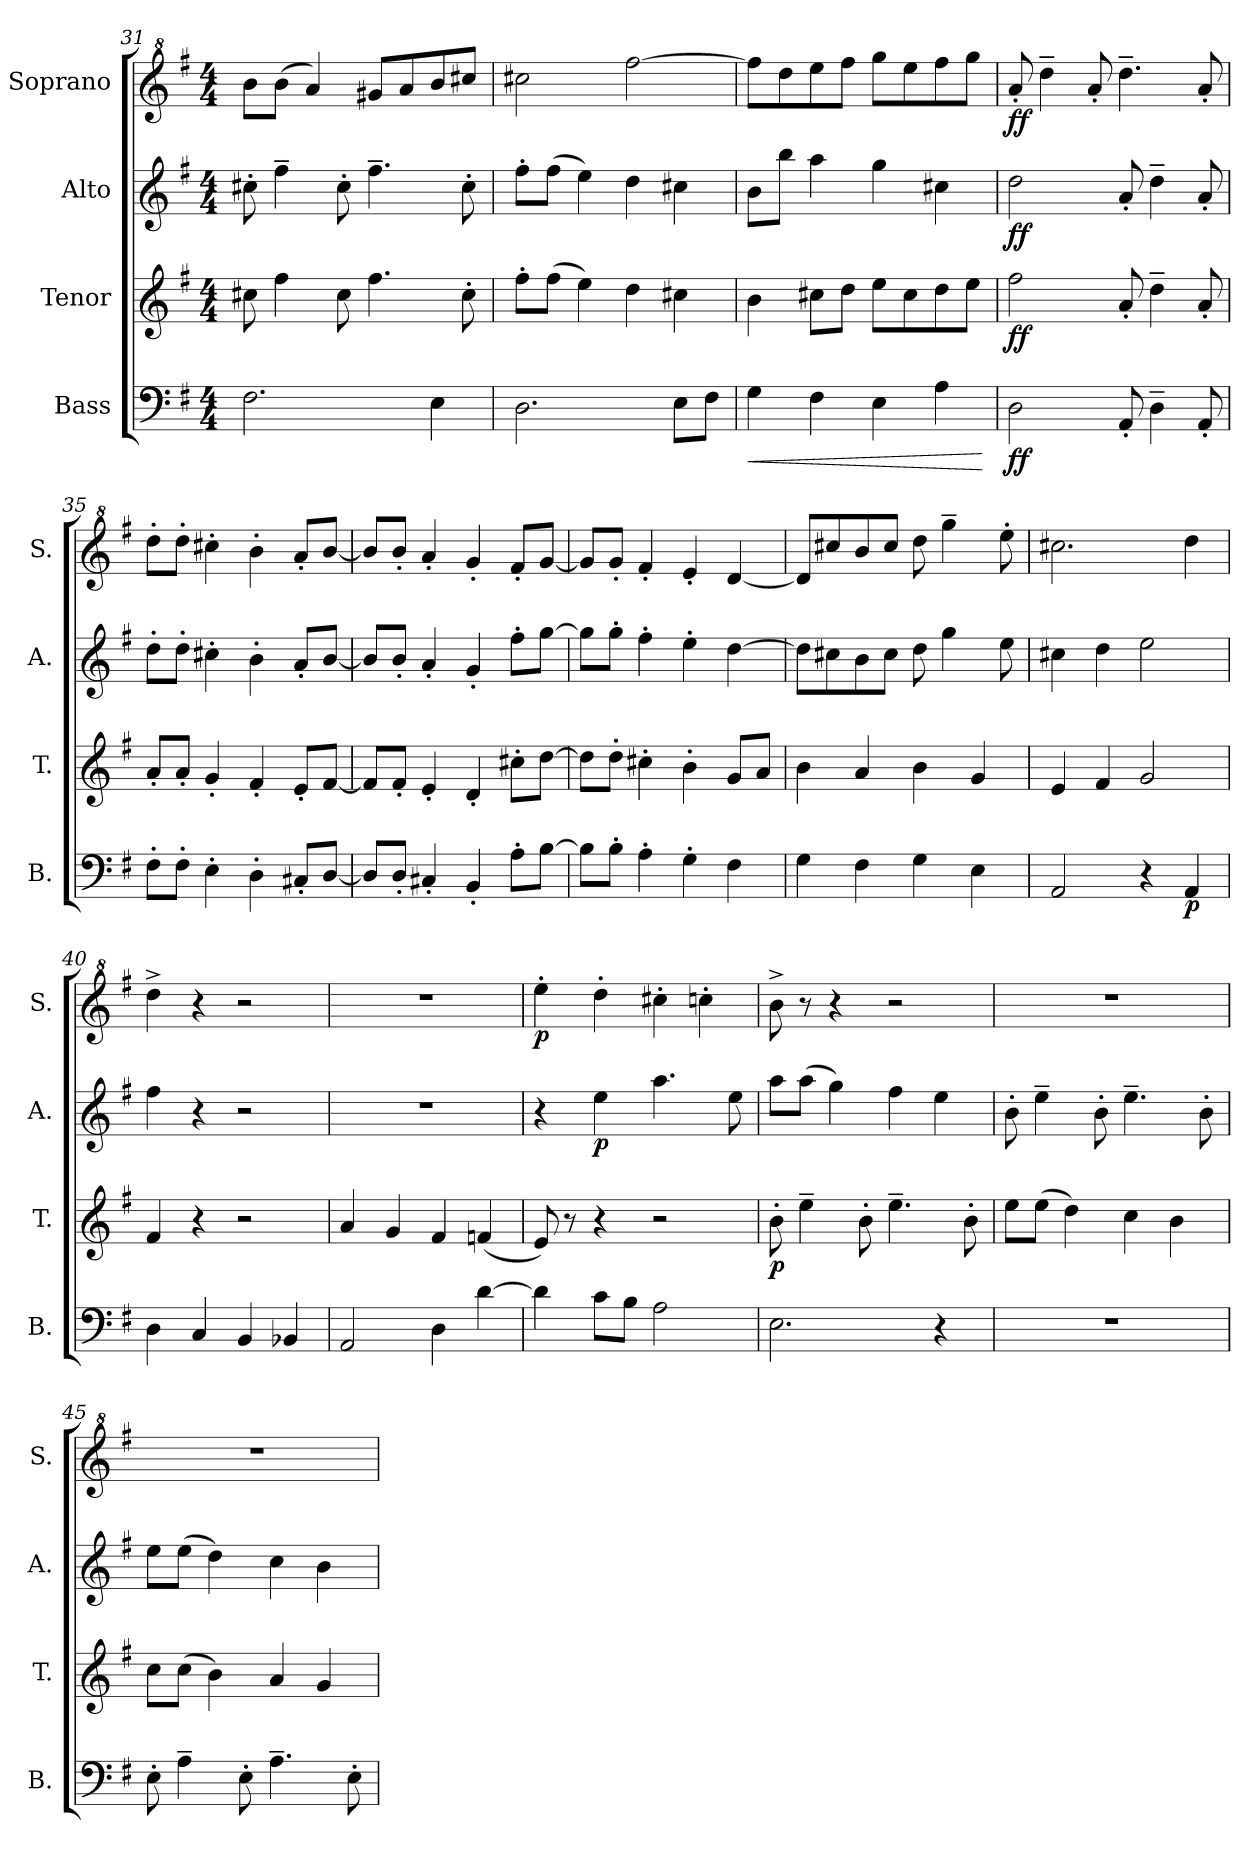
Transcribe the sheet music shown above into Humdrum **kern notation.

**kern	**dynam	**kern	**dynam	**kern	**dynam	**kern	**dynam
*part4	*part4	*part3	*part3	*part2	*part2	*part1	*part1
*staff4	*staff4	*staff3	*staff3	*staff2	*staff2	*staff1	*staff1
*I"Bass	*	*I"Tenor	*	*I"Alto	*	*I"Soprano	*
*I'B.	*	*I'T.	*	*I'A.	*	*I'S.	*
*clefF4	*	*clefG2	*	*clefG2	*	*clefG^2	*
*k[f#]	*	*k[f#]	*	*k[f#]	*	*k[f#]	*
*M4/4	*	*M4/4	*	*M4/4	*	*M4/4	*
=31	=31	=31	=31	=31	=31	=31	=31
2.F#\	.	8cc#X\	.	8cc#X'\	.	8bb\L	.
.	.	4ff#\	.	4ff#~\	.	(8bb\J	.
.	.	.	.	.	.	4aa/)	.
.	.	8cc#\	.	8cc#'\	.	.	.
.	.	4.ff#\	.	4.ff#~\	.	8gg#X/L	.
.	.	.	.	.	.	8aa/	.
4E\	.	.	.	.	.	8bb/	.
.	.	8cc#'\	.	8cc#'\	.	8ccc#X/J	.
=32	=32	=32	=32	=32	=32	=32	=32
2.D\	.	8ff#'\L	.	8ff#'\L	.	2ccc#X\	.
.	.	(8ff#\J	.	(8ff#\J	.	.	.
.	.	4ee\)	.	4ee\)	.	.	.
.	.	4dd\	.	4dd\	.	[2fff#\	.
8E\L	.	4cc#X\	.	4cc#X\	.	.	.
8F#\J	.	.	.	.	.	.	.
!!LO:LB:g=z
=33	=33	=33	=33	=33	=33	=33	=33
!	!LO:HP:b	!	!	!	!	!	!
4G\	<	4b\	.	8b\L	.	8fff#\L]	.
.	.	.	.	8bb\J	.	8ddd\	.
4F#\	.	8cc#X\L	.	4aa\	.	8eee\	.
.	.	8dd\J	.	.	.	8fff#\J	.
4E\	.	8ee\L	.	4gg\	.	8ggg\L	.
.	.	8cc#\	.	.	.	8eee\	.
4A\	.	8dd\	.	4cc#X\	.	8fff#\	.
.	.	8ee\J	.	.	.	8ggg\J	.
.	[	.	.	.	.	.	.
=34	=34	=34	=34	=34	=34	=34	=34
!	!LO:DY:b	!	!LO:DY:b	!	!LO:DY:b	!	!LO:DY:b
2D\	ff	2ff#\	ff	2dd\	ff	8aa'/	ff
.	.	.	.	.	.	4ddd~\	.
.	.	.	.	.	.	8aa'/	.
8AA'/	.	8a'/	.	8a'/	.	4.ddd~\	.
4D~\	.	4dd~\	.	4dd~\	.	.	.
8AA'/	.	8a'/	.	8a'/	.	8aa'/	.
=35	=35	=35	=35	=35	=35	=35	=35
8F#'\L	.	8a'/L	.	8dd'\L	.	8ddd'\L	.
8F#'\J	.	8a'/J	.	8dd'\J	.	8ddd'\J	.
4E'\	.	4g'/	.	4cc#X'\	.	4ccc#X'\	.
4D'\	.	4f#'/	.	4b'\	.	4bb'\	.
8C#X'/L	.	8e'/L	.	8a'/L	.	8aa'/L	.
[8D/J	.	[8f#/J	.	[8b/J	.	[8bb/J	.
=36	=36	=36	=36	=36	=36	=36	=36
8D/L]	.	8f#/L]	.	8b/L]	.	8bb/L]	.
8D'/J	.	8f#'/J	.	8b'/J	.	8bb'/J	.
4C#X'/	.	4e'/	.	4a'/	.	4aa'/	.
4BB'/	.	4d'/	.	4g'/	.	4gg'/	.
8A'\L	.	8cc#X'\L	.	8ff#'\L	.	8ff#'/L	.
[8B\J	.	[8dd\J	.	[8gg\J	.	[8gg/J	.
=37	=37	=37	=37	=37	=37	=37	=37
8B\L]	.	8dd\L]	.	8gg\L]	.	8gg/L]	.
8B'\J	.	8dd'\J	.	8gg'\J	.	8gg'/J	.
4A'\	.	4cc#X'\	.	4ff#'\	.	4ff#'/	.
4G'\	.	4b'\	.	4ee'\	.	4ee'/	.
4F#\	.	8g/L	.	[4dd\	.	[4dd/	.
.	.	8a/J	.	.	.	.	.
!!LO:LB:g=z
=38	=38	=38	=38	=38	=38	=38	=38
4G\	.	4b\	.	8dd\L]	.	8dd/L]	.
.	.	.	.	8cc#X\	.	8ccc#X/	.
4F#\	.	4a/	.	8b\	.	8bb/	.
.	.	.	.	8cc#\J	.	8ccc#/J	.
4G\	.	4b\	.	8dd\	.	8ddd\	.
.	.	.	.	4gg\	.	4ggg~\	.
4E\	.	4g/	.	.	.	.	.
.	.	.	.	8ee\	.	8eee'\	.
=39	=39	=39	=39	=39	=39	=39	=39
2AA/	.	4e/	.	4cc#X\	.	2.ccc#X\	.
.	.	4f#/	.	4dd\	.	.	.
4r	.	2g/	.	2ee\	.	.	.
!	!LO:DY:b	!	!	!	!	!	!
4AA/	p	.	.	.	.	4ddd\	.
=40	=40	=40	=40	=40	=40	=40	=40
4D\	.	4f#/	.	4ff#\	.	4ddd^\	.
4C/	.	4r	.	4r	.	4r	.
4BB/	.	2r	.	2r	.	2r	.
4BB-X/	.	.	.	.	.	.	.
=41	=41	=41	=41	=41	=41	=41	=41
2AA/	.	4a/	.	1r	.	1r	.
.	.	4g/	.	.	.	.	.
4D\	.	4f#/	.	.	.	.	.
[4d\	.	(4fn/	.	.	.	.	.
=42	=42	=42	=42	=42	=42	=42	=42
!	!	!	!	!	!	!	!LO:DY:b
4d\]	.	8e/)	.	4r	.	4eee'\	p
.	.	8r	.	.	.	.	.
!	!	!	!	!	!LO:DY:b	!	!
8c\L	.	4r	.	4ee\	p	4ddd'\	.
8B\J	.	.	.	.	.	.	.
2A\	.	2r	.	4.aa\	.	4ccc#X'\	.
.	.	.	.	.	.	4cccn'\	.
.	.	.	.	8ee\	.	.	.
=43	=43	=43	=43	=43	=43	=43	=43
!	!	!	!LO:DY:b	!	!	!	!
2.E\	.	8b'\	p	8aa\L	.	8bb^\	.
.	.	4ee~\	.	(8aa\J	.	8r	.
.	.	.	.	4gg\)	.	4r	.
.	.	8b'\	.	.	.	.	.
.	.	4.ee~\	.	4ff#\	.	2r	.
4r	.	.	.	4ee\	.	.	.
.	.	8b'\	.	.	.	.	.
!!LO:PB:g=z
=44	=44	=44	=44	=44	=44	=44	=44
1r	.	8ee\L	.	8b'\	.	1r	.
.	.	(8ee\J	.	4ee~\	.	.	.
.	.	4dd\)	.	.	.	.	.
.	.	.	.	8b'\	.	.	.
.	.	4cc\	.	4.ee~\	.	.	.
.	.	4b\	.	.	.	.	.
.	.	.	.	8b'\	.	.	.
=45	=45	=45	=45	=45	=45	=45	=45
8E'\	.	8cc\L	.	8ee\L	.	1r	.
4A~\	.	(8cc\J	.	(8ee\J	.	.	.
.	.	4b\)	.	4dd\)	.	.	.
8E'\	.	.	.	.	.	.	.
4.A~\	.	4a/	.	4cc\	.	.	.
.	.	4g/	.	4b\	.	.	.
8E'\	.	.	.	.	.	.	.
=	=	=	=	=	=	=	=
*-	*-	*-	*-	*-	*-	*-	*-
